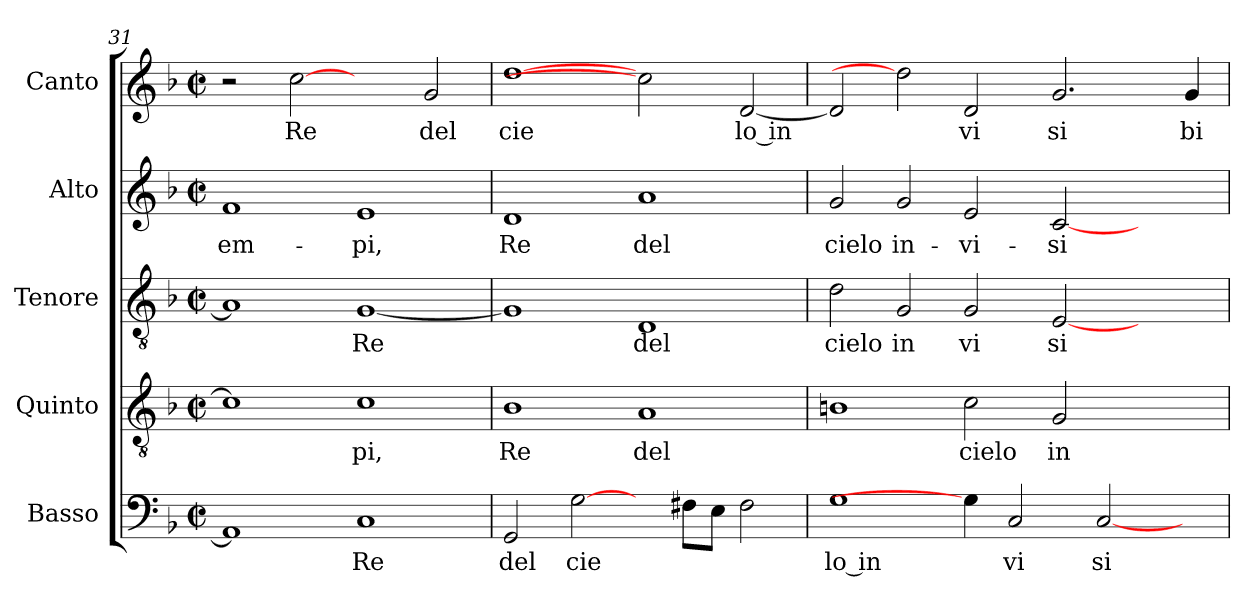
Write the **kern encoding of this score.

**kern	**text	**kern	**text	**kern	**text	**kern	**text	**kern	**text
*part5	*part5	*part4	*part4	*part3	*part3	*part2	*part2	*part1	*part1
*staff5	*staff5	*staff4	*staff4	*staff3	*staff3	*staff2	*staff2	*staff1	*staff1
*I"Basso	*	*I"Quinto	*	*I"Tenore	*	*I"Alto	*	*I"Canto	*
*clefF4	*	*clefGv2	*	*clefGv2	*	*clefG2	*	*clefG2	*
*k[b-]	*	*k[b-]	*	*k[b-]	*	*k[b-]	*	*k[b-]	*
*F:	*	*F:	*	*F:	*	*F:	*	*F:	*
*M2/2	*	*M2/2	*	*M2/2	*	*M2/2	*	*M2/2	*
*met(c|)	*	*met(c|)	*	*met(c|)	*	*met(c|)	*	*met(c|)	*
=31	=31	=31	=31	=31	=31	=31	=31	=31	=31
!	!	!	!	!	!	!	!LO:LY:b:cj	!	!
1AA]	.	1c]	.	1A]	.	1f	em-	2r	.
!	!	!	!	!	!	!	!	!	!LO:LY:b:cj
.	.	.	.	.	.	.	.	[2cc	Re
!	!LO:LY:b:cj	!	!LO:LY:b:cj	!	!LO:LY:b:cj	!	!LO:LY:b:cj	!	!
1C	Re	1c	-pi,	[<1G	Re	1e	-pi,	2ryy	.
!	!	!	!	!	!	!	!	!	!LO:LY:b:cj
.	.	.	.	.	.	.	.	2g/	del
=32	=32	=32	=32	=32	=32	=32	=32	=32	=32
!	!LO:LY:b:cj	!	!LO:LY:b:cj	!	!	!	!LO:LY:b:cj	!	!LO:LY:b:cj
2GG/	del	1B-	Re	1G]	.	1d	Re	[1dd	cie
!	!LO:LY:b	!	!	!	!	!	!	!	!
[2G\	cie	.	.	.	.	.	.	.	.
!	!	!	!LO:LY:b:cj	!	!LO:LY:b:cj	!	!LO:LY:b:cj	!	!
4ryy	.	1A	del	1D	del	1a	del	2cc]	.
8F#\L	.	.	.	.	.	.	.	.	.
8E\J	.	.	.	.	.	.	.	.	.
!	!	!	!	!	!	!	!	!	!LO:LY:b:cj
2F#\	.	.	.	.	.	.	.	[<2d/	lo in
=33	=33	=33	=33	=33	=33	=33	=33	=33	=33
!	!LO:LY:b:rj	!	!	!	!LO:LY:b:cj	!	!LO:LY:b:cj	!	!
1G	lo in	1Bn	.	2d\	cielo	2g/	cielo	2d/]	.
!	!	!	!	!	!LO:LY:b	!	!LO:LY:b	!	!
.	.	.	.	2G/	in	2g/	in-	2dd]	.
!	!	!	!LO:LY:b:cj	!	!LO:LY:b:cj	!	!LO:LY:b:cj	!	!LO:LY:b:cj
4G\]	.	2c\	cielo	2G/	vi	2e/	-vi-	2d/	vi
!	!LO:LY:b:cj	!	!	!	!	!	!	!	!
2C/	vi	.	.	.	.	.	.	.	.
!	!	!	!LO:LY:b	!	!LO:LY:b:cj	!	!LO:LY:b:cj	!	!LO:LY:b:cj
.	.	2G/	in-	[<2E/	si	[<2c/	-si-	2.g/	si
!	!LO:LY:b:cj	!	!	!	!	!	!	!	!
[<2C/	si	.	.	.	.	.	.	.	.
.	.	2ryy	.	2ryy	.	2ryy	.	.	.
!	!	!	!	!	!	!	!	!	!LO:LY:b:cj
4ryy	.	.	.	.	.	.	.	4g/	bi
=	=	=	=	=	=	=	=	=	=
*-	*-	*-	*-	*-	*-	*-	*-	*-	*-
